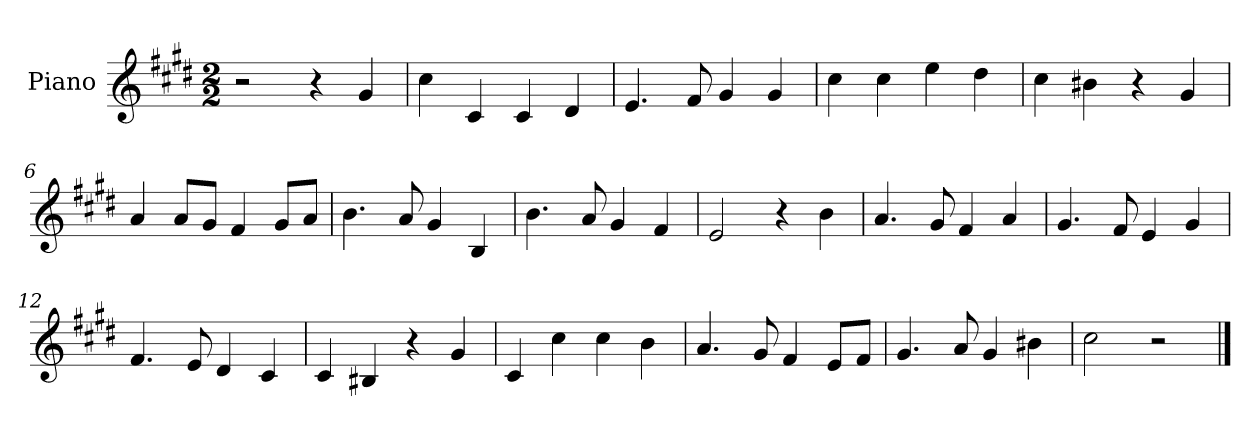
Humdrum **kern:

**kern
*part1
*staff1
*I"Piano
*I'Pno.
*clefG2
*k[f#c#g#d#]
*M2/2
*MM120
=1
2r
4r
4g#/
=2
4cc#\
4c#/
4c#/
4d#/
=3
4.e/
8f#/
4g#/
4g#/
=4
4cc#\
4cc#\
4ee\
4dd#\
=5
4cc#\
4b#X\
4r
4g#/
=6
4a/
8a/L
8g#/J
4f#/
8g#/L
8a/J
=7
4.b\
8a/
4g#/
4B/
=8
4.b\
8a/
4g#/
4f#/
!!LO:LB:g=z
=9
2e/
4r
4b\
=10
4.a/
8g#/
4f#/
4a/
=11
4.g#/
8f#/
4e/
4g#/
=12
4.f#/
8e/
4d#/
4c#/
=13
4c#/
4B#X/
4r
4g#/
=14
4c#/
4cc#\
4cc#\
4b\
=15
4.a/
8g#/
4f#/
8e/L
8f#/J
=16
4.g#/
8a/
4g#/
4b#X\
!!LO:LB:g=z
=17
2cc#\
2r
==
*-
